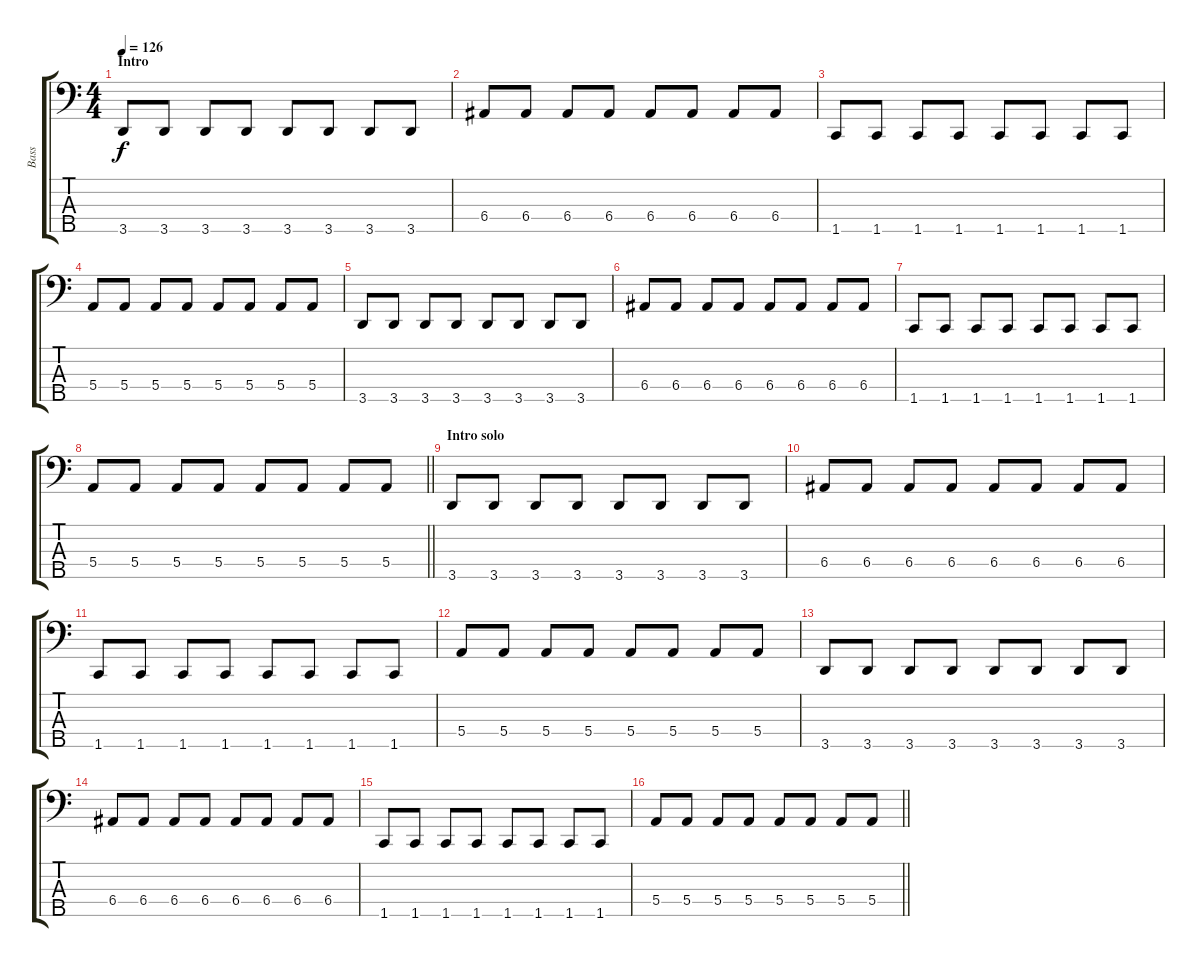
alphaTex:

\track ("Bass" "Bass") {instrument electricbassfinger}
\staff {score tabs}
\tuning (G2 D2 A1 E1 B0) {hide}
\ts (4 4)
\section ("" "Intro")
\tempo 126
\clef f4
\ks c
3.5.8{dy f instrument electricbassfinger} 3.5.8 3.5.8 3.5.8 3.5.8 3.5.8 3.5.8 3.5.8 |
6.4.8 6.4.8 6.4.8 6.4.8 6.4.8 6.4.8 6.4.8 6.4.8 |
1.5.8 1.5.8 1.5.8 1.5.8 1.5.8 1.5.8 1.5.8 1.5.8 |
5.4.8 5.4.8 5.4.8 5.4.8 5.4.8 5.4.8 5.4.8 5.4.8 |
3.5.8 3.5.8 3.5.8 3.5.8 3.5.8 3.5.8 3.5.8 3.5.8 |
6.4.8 6.4.8 6.4.8 6.4.8 6.4.8 6.4.8 6.4.8 6.4.8 |
1.5.8 1.5.8 1.5.8 1.5.8 1.5.8 1.5.8 1.5.8 1.5.8 |
\barLineRight lightlight
5.4.8 5.4.8 5.4.8 5.4.8 5.4.8 5.4.8 5.4.8 5.4.8 |
\section ("" "Intro solo")
3.5.8 3.5.8 3.5.8 3.5.8 3.5.8 3.5.8 3.5.8 3.5.8 |
6.4.8 6.4.8 6.4.8 6.4.8 6.4.8 6.4.8 6.4.8 6.4.8 |
1.5.8 1.5.8 1.5.8 1.5.8 1.5.8 1.5.8 1.5.8 1.5.8 |
5.4.8 5.4.8 5.4.8 5.4.8 5.4.8 5.4.8 5.4.8 5.4.8 |
3.5.8 3.5.8 3.5.8 3.5.8 3.5.8 3.5.8 3.5.8 3.5.8 |
6.4.8 6.4.8 6.4.8 6.4.8 6.4.8 6.4.8 6.4.8 6.4.8 |
1.5.8 1.5.8 1.5.8 1.5.8 1.5.8 1.5.8 1.5.8 1.5.8 |
\barLineRight lightlight
5.4.8 5.4.8 5.4.8 5.4.8 5.4.8 5.4.8 5.4.8 5.4.8
